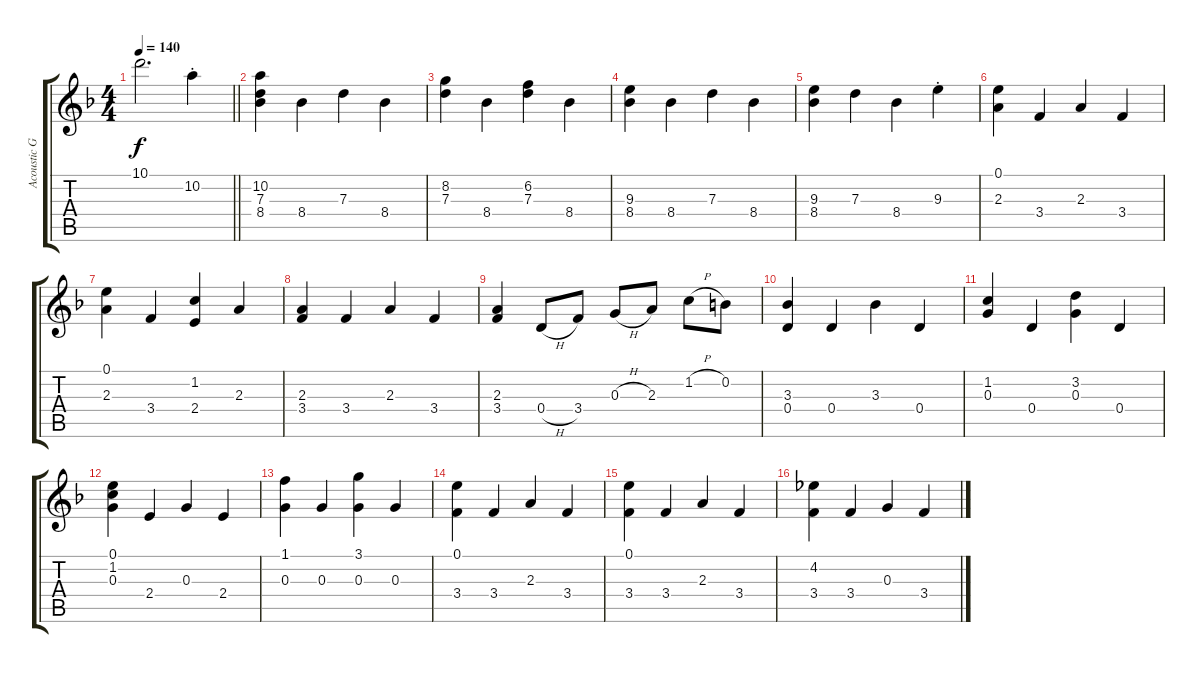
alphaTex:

\track ("Acoustic Guitar" "Acoustic G") {instrument acousticguitarnylon}
\staff {score tabs}
\tuning (E4 B3 G3 D3 A2 E2) {hide}
\ts (4 4)
\tempo 140
\clef g2
\barLineRight lightlight
\ks f
10.1{t}.2{d dy f} 10.2{st}.4 |
(10.2 7.3 8.4).4 8.4.4 7.3.4 8.4.4 |
(8.2 7.3).4 8.4.4 (6.2 7.3).4 8.4.4 |
(9.3 8.4).4 8.4.4 7.3.4 8.4.4 |
(9.3 8.4).4 7.3.4 8.4.4 9.3{st}.4 |
(0.1 2.3).4 3.4.4 2.3.4 3.4.4 |
(0.1 2.3).4 3.4.4 (1.2 2.4).4 2.3.4 |
(2.3 3.4).4 3.4.4 2.3.4 3.4.4 |
(2.3 3.4).4 0.4{h}.8 3.4.8 0.3{h}.8 2.3.8 1.2{h}.8 0.2.8 |
(3.3 0.4).4 0.4.4 3.3.4 0.4.4 |
(1.2 0.3).4 0.4.4 (3.2 0.3).4 0.4.4 |
(0.1 1.2 0.3).4 2.4.4 0.3.4 2.4.4 |
(1.1 0.3).4 0.3.4 (3.1 0.3).4 0.3.4 |
(0.1 3.4).4 3.4.4 2.3.4 3.4.4 |
(0.1 3.4).4 3.4.4 2.3.4 3.4.4 |
(4.2 3.4).4 3.4.4 0.3.4 3.4.4
